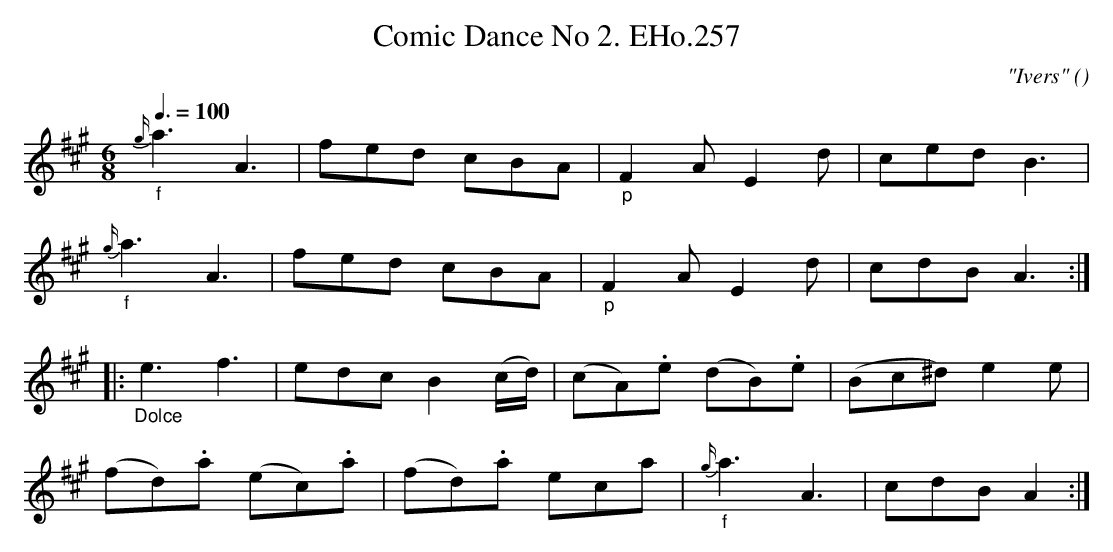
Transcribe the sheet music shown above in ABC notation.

X:1
T:Comic Dance No 2. EHo.257
M:6/8
L:1/8
Q:3/8=100
O:
C:"Ivers"
K:A
"_f"{g/}a3 A3 | fed cBA | "_p"F2A E2d | ced B3 |
"_f"{g/}a3 A3 | fed cBA | "_p"F2A E2d | cdB A3 :|
|: "_Dolce"e3f3 | edc B2(c/d/) | (cA).e (dB).e | (Bc^d) e2e |
(fd).a (ec).a | (fd).a eca | "_f"{g/}a3A3 | cdBA2 :|
